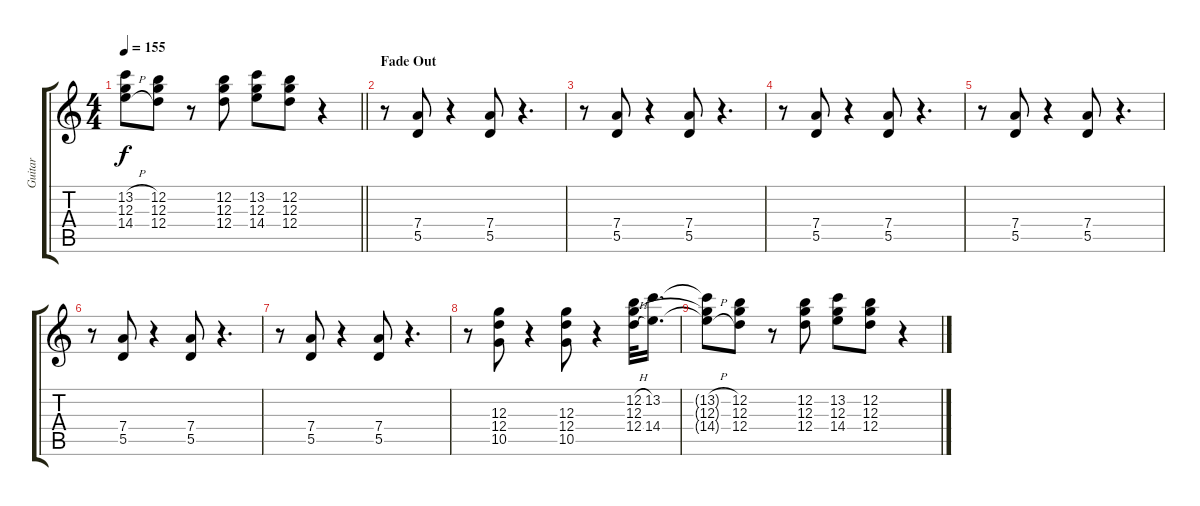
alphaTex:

\track ("Guitar" "Guitar") {instrument distortionguitar}
\staff {score tabs}
\tuning (E4 B3 G3 D3 A2 E2) {hide}
\ts (4 4)
\tempo 155
\clef g2
\barLineRight lightlight
\ks c
(13.2{h t} 12.3{t} 14.4{h t}).8{dy f} (12.2 12.3 12.4).8 r.8 (12.2 12.3 12.4).8 (13.2 12.3 14.4).8 (12.2 12.3 12.4).8 r.4 |
\section ("" "Fade Out")
r.8 (7.4 5.5).8 r.4 (7.4 5.5).8 r.4{d} |
r.8 (7.4 5.5).8 r.4 (7.4 5.5).8 r.4{d} |
r.8 (7.4 5.5).8 r.4 (7.4 5.5).8 r.4{d} |
r.8 (7.4 5.5).8 r.4 (7.4 5.5).8 r.4{d} |
r.8 (7.4 5.5).8 r.4 (7.4 5.5).8 r.4{d} |
r.8 (7.4 5.5).8 r.4 (7.4 5.5).8 r.4{d} |
r.8 (12.3 12.4 10.5).8 r.4 (12.3 12.4 10.5).8 r.4 (12.2{h} 12.3 12.4{h}).32 (13.2 14.4).16{d} |
(13.2{h t} 12.3{t} 14.4{h t}).8 (12.2 12.3 12.4).8 r.8 (12.2 12.3 12.4).8 (13.2 12.3 14.4).8 (12.2 12.3 12.4).8 r.4
